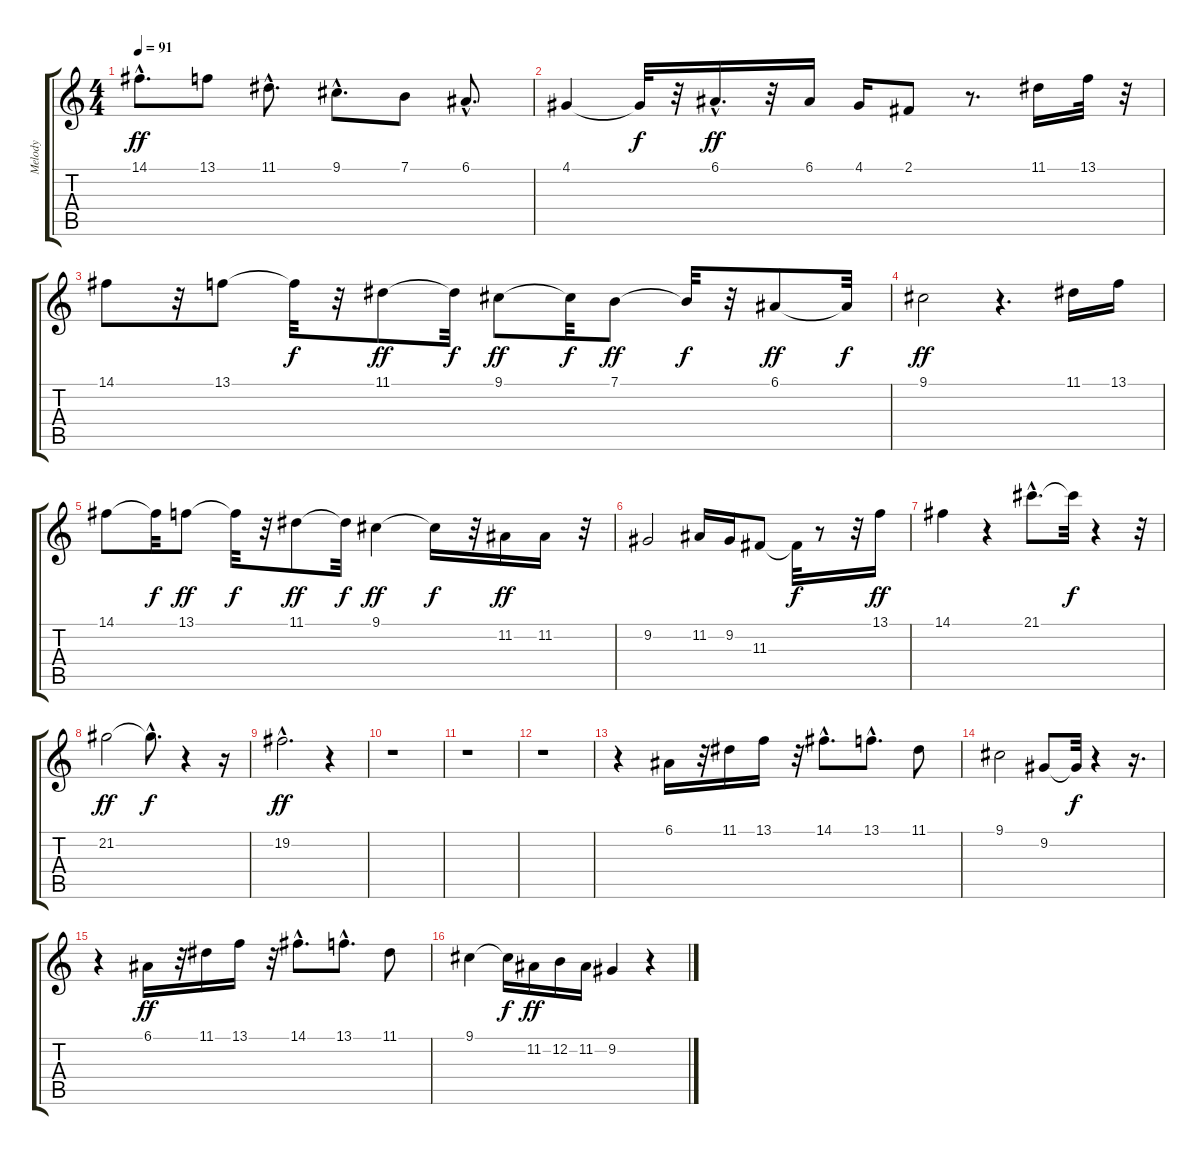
\track ("Melody" "Melody") {instrument flute}
\staff {score tabs}
\tuning (E4 B3 G3 D3 A2 E2) {hide}
\ts (4 4)
\tempo 91
\clef g2
\ks c
14.1{hac}.8{d dy ff} 13.1.8 11.1{hac}.8{d} 9.1{hac}.8{d} 7.1.8 6.1{hac}.8{d} |
4.1.4 4.1{t}.32{dy f} r.32 6.1{hac}.16{d dy ff} r.32 6.1.16 4.1.16 2.1.8 r.8{d} 11.1.16 13.1.32 r.32 |
14.1.8 r.32 13.1.8 13.1{t}.32{dy f} r.32 11.1.8{dy ff} 11.1{t}.32{dy f} 9.1.8{dy ff} 9.1{t}.32{dy f} 7.1.8{dy ff} 7.1{t}.32{dy f} r.32 6.1.8{dy ff} 6.1{t}.32{dy f} |
9.1.2{dy ff} r.4{d} 11.1.16 13.1.16 |
14.1.8 14.1{t}.32{dy f} 13.1.8{dy ff} 13.1{t}.32{dy f} r.32 11.1.8{dy ff} 11.1{t}.32{dy f} 9.1.4{dy ff} 9.1{t}.16{dy f} r.32 11.2.16{dy ff} 11.2.16 r.32 |
9.2.2 11.2.16 9.2.16 11.3.8 11.3{t}.32{dy f} r.8 r.32 13.1.16{dy ff} |
14.1.4 r.4 21.1{hac}.8{d} 21.1{t}.32{dy f} r.4 r.32 |
21.2.2{dy ff} 21.2{hac t}.8{d dy f} r.4 r.16 |
19.2{hac}.2{d dy ff} r.4 |
r.1 |
r.1 |
r.1 |
r.4 6.1.16 r.32 11.1.16 13.1.16 r.32 14.1{hac}.8{d} 13.1{hac}.8{d} 11.1.8 |
9.1.2 9.2.8 9.2{t}.32{dy f} r.4 r.16{d} |
r.4 6.1.16{dy ff} r.32 11.1.16 13.1.16 r.32 14.1{hac}.8{d} 13.1{hac}.8{d} 11.1.8 |
9.1.4 9.1{t}.16{dy f} 11.2.16{dy ff} 12.2.16 11.2.16 9.2.4 r.4
